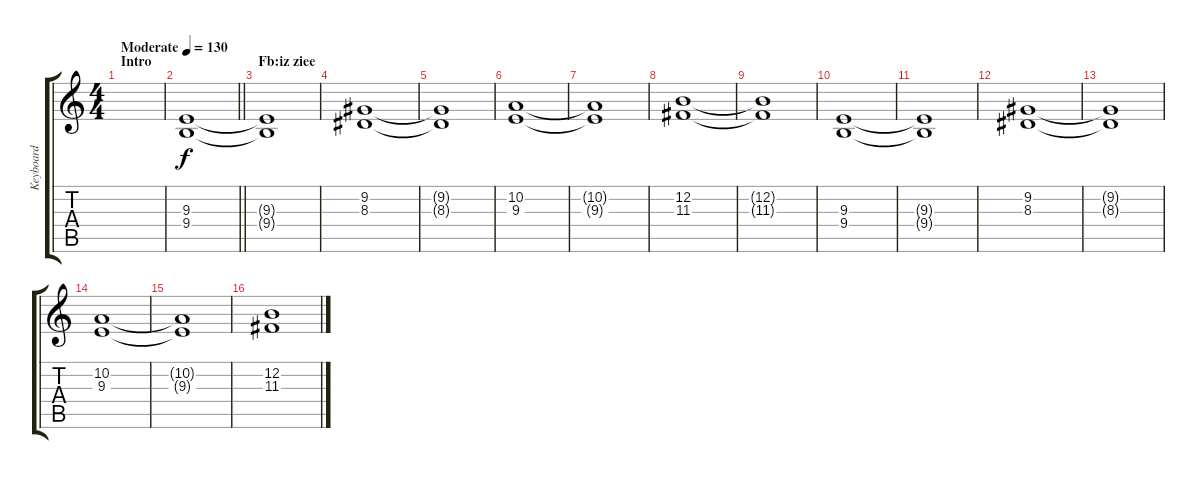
\track ("Keyboard" "Keyboard") {instrument stringensemble1}
\staff {score tabs}
\tuning (E4 B3 G3 D3 A2 E2) {hide}
\ts (4 4)
\section ("" "Intro")
\tempo (130 "Moderate")
\clef g2
\ks c
|
\barLineRight lightlight
(9.3 9.4).1 |
\section ("" "Fb:iz ziee")
(9.3{t} 9.4{t}).1 |
(9.2 8.3).1 |
(9.2{t} 8.3{t}).1 |
(10.2 9.3).1 |
(10.2{t} 9.3{t}).1 |
(12.2 11.3).1 |
(12.2{t} 11.3{t}).1 |
(9.3 9.4).1 |
(9.3{t} 9.4{t}).1 |
(9.2 8.3).1 |
(9.2{t} 8.3{t}).1 |
(10.2 9.3).1 |
(10.2{t} 9.3{t}).1 |
(12.2 11.3).1
